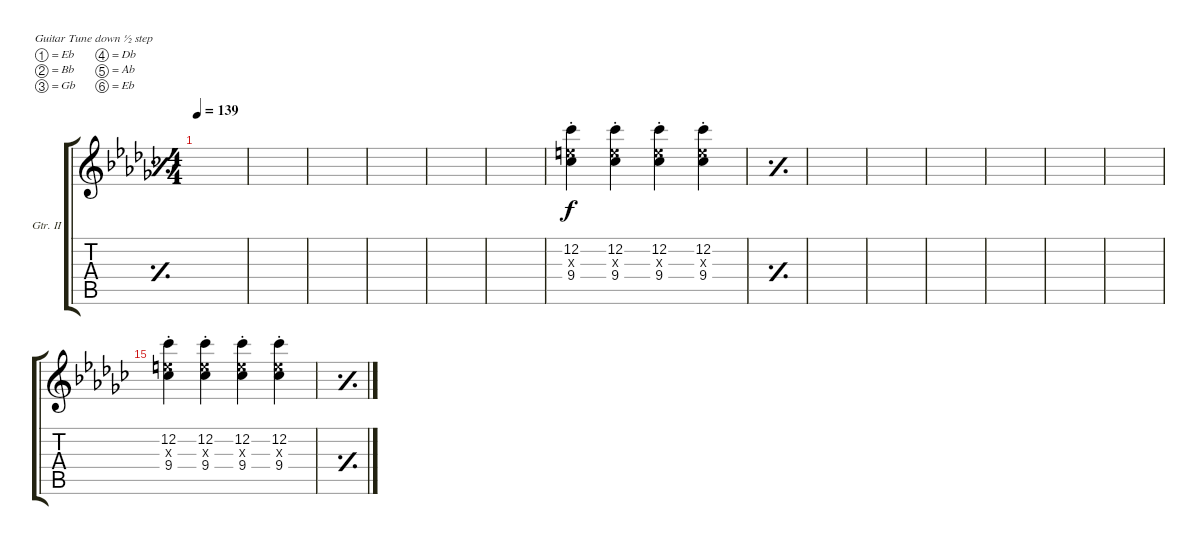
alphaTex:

\bracketExtendMode groupsimilarinstruments
\firstSystemTrackNameOrientation horizontal
\otherSystemsTrackNameOrientation horizontal
\defaultBarNumberDisplay FirstOfSystem
\track ("Electric Guitar II" "Gtr. II") {instrument distortionguitar}
\staff {score tabs}
\tuning (Eb4 Bb3 Gb3 Db3 Ab2 Eb2)
\displaytranspose 13
\ts (4 4)
\tempo 139
\clef g2
\simile simple
\ks gb
|
|
|
|
|
|
(12.2{st} 9.3{st x} 9.4{st}).4 (12.2{st} 9.3{st x} 9.4{st}).4 (12.2{st} 9.3{st x} 9.4{st}).4 (12.2{st} 9.3{st x} 9.4{st}).4 |
\simile simple
|
|
|
\simile none
|
|
|
|
(12.2{st} 9.3{st x} 9.4{st}).4 (12.2{st} 9.3{st x} 9.4{st}).4 (12.2{st} 9.3{st x} 9.4{st}).4 (12.2{st} 9.3{st x} 9.4{st}).4 |
\simile simple
